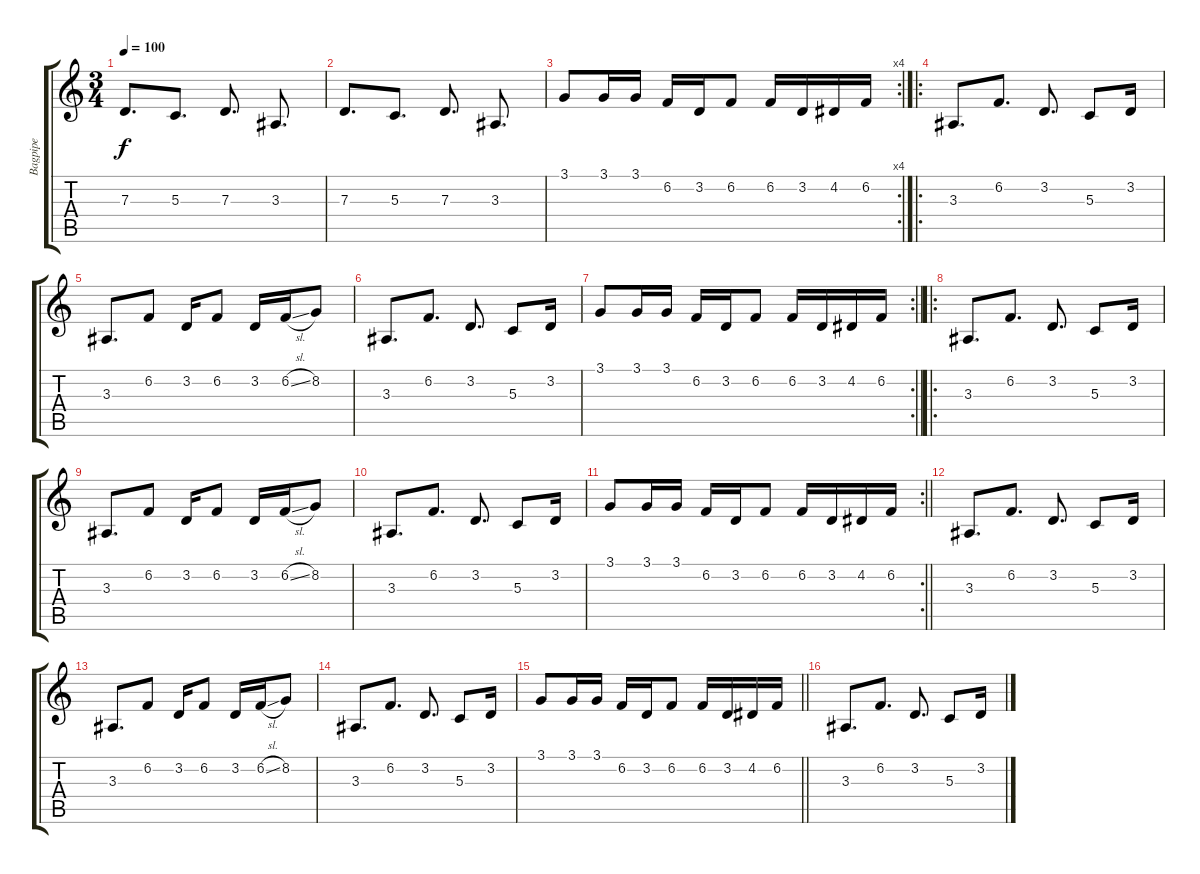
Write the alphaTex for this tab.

\track ("Bagpipe" "Bagpipe") {instrument bagpipe}
\staff {score tabs}
\tuning (E4 B3 G3 D3 A2 E2) {hide}
\ts (3 4)
\tempo 100
\clef g2
\ks c
7.3.8{d dy f} 5.3.8{d} 7.3.8{d} 3.3.8{d} |
7.3.8{d} 5.3.8{d} 7.3.8{d} 3.3.8{d} |
\rc 4
3.1.8 3.1.16 3.1.16 6.2.16 3.2.16 6.2.8 6.2.16 3.2.16 4.2.16 6.2.16 |
\ro
3.3.8{d} 6.2.8{d} 3.2.8{d} 5.3.8 3.2.16 |
3.3.8{d} 6.2.8 3.2.16 6.2.8 3.2.16 6.2{sl}.16 8.2.8 |
3.3.8{d} 6.2.8{d} 3.2.8{d} 5.3.8 3.2.16 |
\rc 2
\barLineRight lightlight
3.1.8 3.1.16 3.1.16 6.2.16 3.2.16 6.2.8 6.2.16 3.2.16 4.2.16 6.2.16 |
\ro
3.3.8{d} 6.2.8{d} 3.2.8{d} 5.3.8 3.2.16 |
3.3.8{d} 6.2.8 3.2.16 6.2.8 3.2.16 6.2{sl}.16 8.2.8 |
3.3.8{d} 6.2.8{d} 3.2.8{d} 5.3.8 3.2.16 |
\rc 2
\barLineRight lightlight
3.1.8 3.1.16 3.1.16 6.2.16 3.2.16 6.2.8 6.2.16 3.2.16 4.2.16 6.2.16 |
3.3.8{d volume 1} 6.2.8{d} 3.2.8{d} 5.3.8 3.2.16 |
3.3.8{d} 6.2.8 3.2.16 6.2.8 3.2.16 6.2{sl}.16 8.2.8 |
3.3.8{d} 6.2.8{d} 3.2.8{d} 5.3.8 3.2.16 |
\barLineRight lightlight
3.1.8 3.1.16 3.1.16 6.2.16 3.2.16 6.2.8 6.2.16 3.2.16 4.2.16 6.2.16 |
3.3.8{d} 6.2.8{d} 3.2.8{d} 5.3.8 3.2.16
